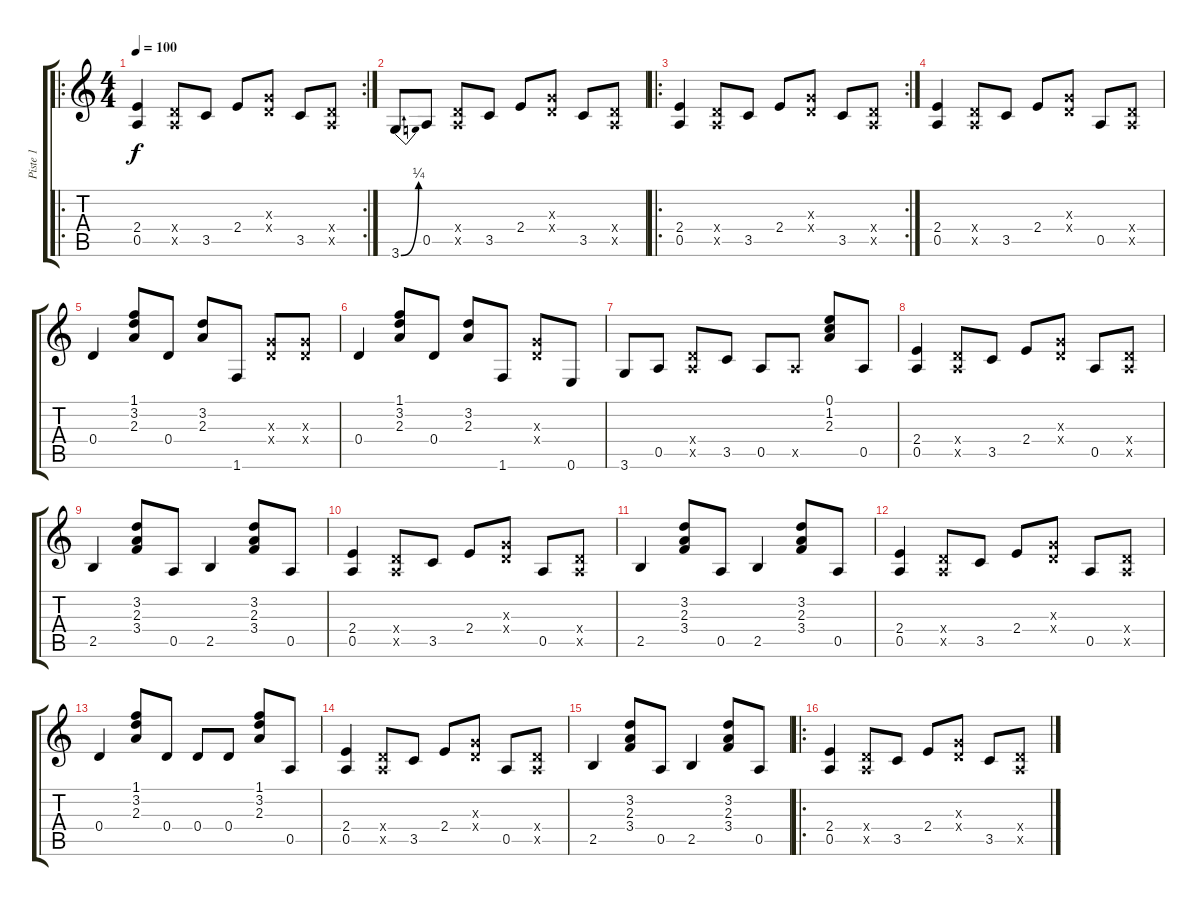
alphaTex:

\track ("Piste 1" "Piste 1") {instrument acousticguitarnylon}
\staff {score tabs}
\tuning (E4 B3 G3 D3 A2 E2) {hide}
\ro
\rc 2
\ts (4 4)
\tempo 100
\clef g2
\ks c
(2.4 0.5).4{dy f instrument acousticguitarnylon} (0.4{x} 0.5{x}).8 3.5.8 2.4.8 (0.3{x} 0.4{x}).8 3.5.8 (0.4{x} 0.5{x}).8 |
3.6{be (bend 0 0 60 1)}.8 0.5.8 (0.4{x} 0.5{x}).8 3.5.8 2.4.8 (0.3{x} 0.4{x}).8 3.5.8 (0.4{x} 0.5{x}).8 |
\ro
\rc 2
(2.4 0.5).4 (0.4{x} 0.5{x}).8 3.5.8 2.4.8 (0.3{x} 0.4{x}).8 3.5.8 (0.4{x} 0.5{x}).8 |
(2.4 0.5).4 (0.4{x} 0.5{x}).8 3.5.8 2.4.8 (0.3{x} 0.4{x}).8 0.5.8 (0.4{x} 0.5{x}).8 |
0.4.4 (1.1 3.2 2.3).8 0.4.8 (3.2 2.3).8 1.6.8 (0.3{x} 0.4{x}).8 (0.3{x} 0.4{x}).8 |
0.4.4 (1.1 3.2 2.3).8 0.4.8 (3.2 2.3).8 1.6.8 (0.3{x} 0.4{x}).8 0.6.8 |
3.6.8 0.5.8 (0.4{x} 0.5{x}).8 3.5.8 0.5.8 0.5{x}.8 (0.1 1.2 2.3).8 0.5.8 |
(2.4 0.5).4 (0.4{x} 0.5{x}).8 3.5.8 2.4.8 (0.3{x} 0.4{x}).8 0.5.8 (0.4{x} 0.5{x}).8 |
2.5.4 (3.2 2.3 3.4).8 0.5.8 2.5.4 (3.2 2.3 3.4).8 0.5.8 |
(2.4 0.5).4 (0.4{x} 0.5{x}).8 3.5.8 2.4.8 (0.3{x} 0.4{x}).8 0.5.8 (0.4{x} 0.5{x}).8 |
2.5.4 (3.2 2.3 3.4).8 0.5.8 2.5.4 (3.2 2.3 3.4).8 0.5.8 |
(2.4 0.5).4 (0.4{x} 0.5{x}).8 3.5.8 2.4.8 (0.3{x} 0.4{x}).8 0.5.8 (0.4{x} 0.5{x}).8 |
0.4.4 (1.1 3.2 2.3).8 0.4.8 0.4.8 0.4.8 (1.1 3.2 2.3).8 0.5.8 |
(2.4 0.5).4 (0.4{x} 0.5{x}).8 3.5.8 2.4.8 (0.3{x} 0.4{x}).8 0.5.8 (0.4{x} 0.5{x}).8 |
2.5.4 (3.2 2.3 3.4).8 0.5.8 2.5.4 (3.2 2.3 3.4).8 0.5.8 |
\ro
(2.4 0.5).4 (0.4{x} 0.5{x}).8 3.5.8 2.4.8 (0.3{x} 0.4{x}).8 3.5.8 (0.4{x} 0.5{x}).8
